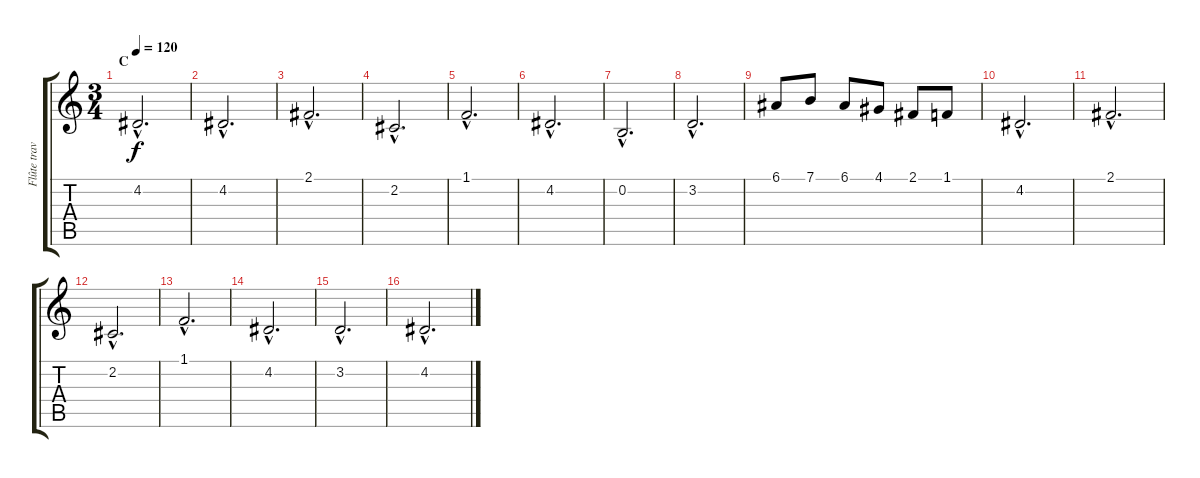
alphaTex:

\track ("Flûte traversière" "Flûte trav") {instrument flute}
\staff {score tabs}
\tuning (E4 B3 G3 D3 A2 E2) {hide}
\ts (3 4)
\section ("" "C")
\tempo 120
\clef g2
\ks c
4.2{hac}.2{d dy f} |
4.2{hac}.2{d} |
2.1{hac}.2{d} |
2.2{hac}.2{d} |
1.1{hac}.2{d} |
4.2{hac}.2{d} |
0.2{hac}.2{d} |
3.2{hac}.2{d} |
6.1.8 7.1.8 6.1.8 4.1.8 2.1.8 1.1.8 |
4.2{hac}.2{d} |
2.1{hac}.2{d} |
2.2{hac}.2{d} |
1.1{hac}.2{d} |
4.2{hac}.2{d} |
3.2{hac}.2{d} |
4.2{hac}.2{d}
